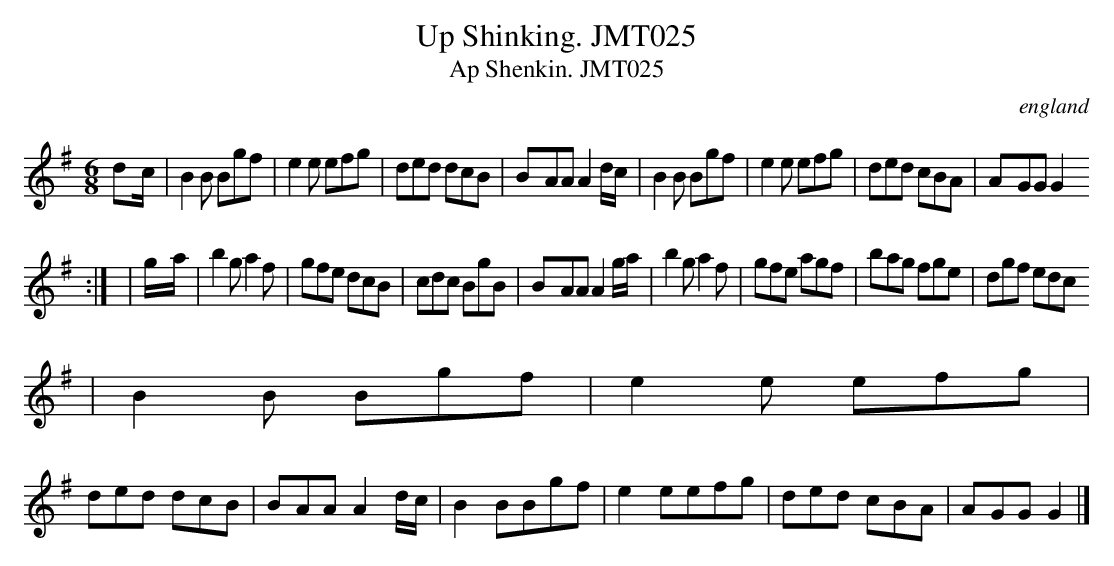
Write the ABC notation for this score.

X:1
T:Up Shinking. JMT025
T:Ap Shenkin. JMT025
O:england
M:6/8
L:1/8
K:G
d-/c/|B2B Bgf|e2e efg|ded dcB|B-AAA2d/c/|B2B Bgf|e2e efg|ded cBA|A-GGG2
:|
|g/-a/|b2ga2f|gfe dcB|cdc BgB|B-AAA2g/a/|b2ga2f|gfe agf|bag fge|dgf edc
|B2B Bgf|e2e efg|
ded dcB|B-AAA2d/c/|B2BBgf|e2eefg|ded cBA|A-GGG2|]
